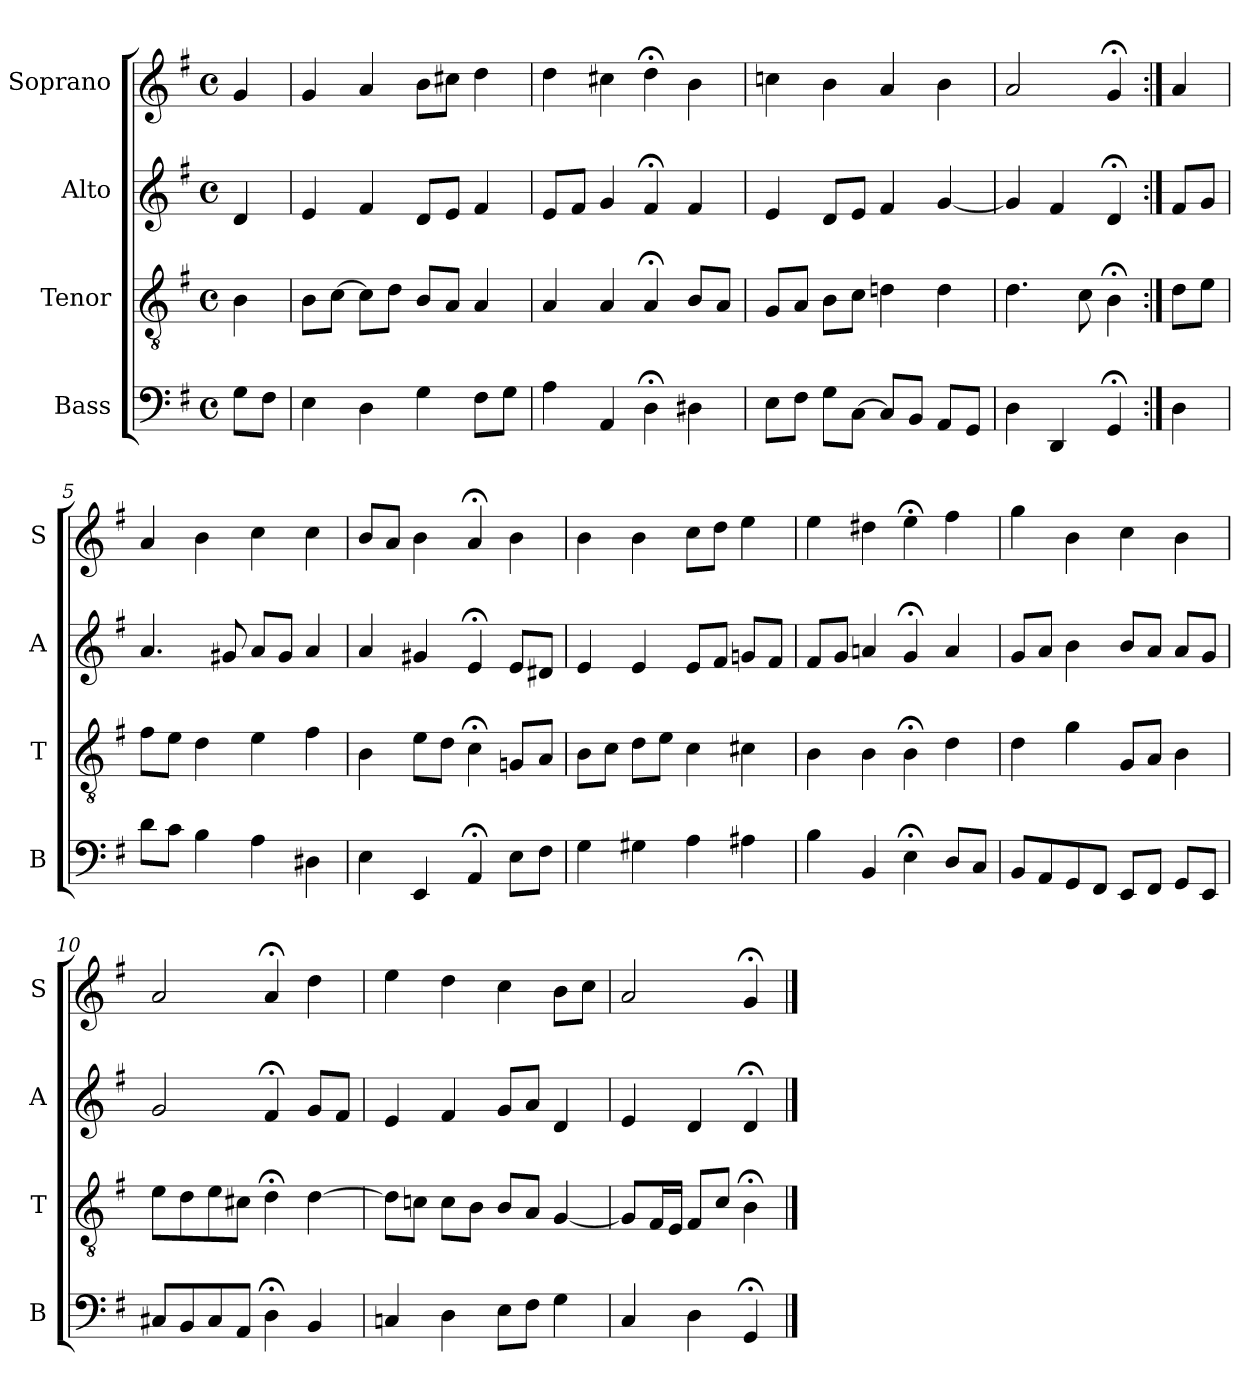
**kern	**kern	**kern	**kern
*part4	*part3	*part2	*part1
*staff4	*staff3	*staff2	*staff1
*I"Bass	*I"Tenor	*I"Alto	*I"Soprano
*I'B	*I'T	*I'A	*I'S
*clefF4	*clefGv2	*clefG2	*clefG2
*k[f#]	*k[f#]	*k[f#]	*k[f#]
*G:	*G:	*G:	*G:
*M4/4	*M4/4	*M4/4	*M4/4
*met(c)	*met(c)	*met(c)	*met(c)
*MM100	*MM100	*MM100	*MM100
=	=	=	=
8GL	4B	4d	4g
8F#J	.	.	.
=1	=1	=1	=1
4E	8BL	4e	4g
.	[8cJ	.	.
4D	8cL]	4f#	4a
.	8dJ	.	.
4G	8BL	8dL	8bL
.	8AJ	8eJ	8cc#XJ
8F#L	4A	4f#	4dd
8GJ	.	.	.
=2	=2	=2	=2
4A	4A	8eL	4dd
.	.	8f#J	.
4AA	4A	4g	4cc#X
4D;<	4A;<	4f#;<	4dd;<
4D#X	8BL	4f#	4b
.	8AJ	.	.
=3	=3	=3	=3
8EL	8GL	4e	4ccn
8F#J	8AJ	.	.
8GL	8BL	8dL	4b
[8CJ	8cJ	8eJ	.
8CiL]	4dni	4f#i	4ai
8BBJ	.	.	.
8AAL	4d	[4g	4b
8GGJ	.	.	.
=4	=4	=4	=4
4D	4.d	4g]	2a
4DD	.	4f#	.
.	8c	.	.
4GG;<	4B;<	4d;<	4g;<
=:|!	=:|!	=:|!	=:|!
4D	8dL	8f#L	4a
.	8eJ	8gJ	.
=5	=5	=5	=5
8dL	8f#L	4.a	4a
8cJ	8eJ	.	.
4B	4d	.	4b
.	.	8g#X	.
4A	4e	8aL	4cc
.	.	8g#J	.
4D#X	4f#	4a	4cc
=6	=6	=6	=6
4E	4B	4a	8bL
.	.	.	8aJ
4EE	8eL	4g#X	4b
.	8dJ	.	.
4AA;<	4c;<	4e;<	4a;<
8EL	8GnL	8eL	4b
8F#J	8AJ	8d#XJ	.
=7	=7	=7	=7
4G	8BL	4e	4b
.	8cJ	.	.
4G#X	8dL	4e	4b
.	8eJ	.	.
4A	4c	8eL	8ccL
.	.	8f#J	8ddJ
4A#X	4c#X	8gnL	4ee
.	.	8f#J	.
=8	=8	=8	=8
4B	4B	8f#L	4ee
.	.	8gJ	.
4BB	4B	4an	4dd#X
4E;<	4B;<	4g;<	4ee;<
8DL	4d	4a	4ff#
8CJ	.	.	.
=9	=9	=9	=9
8BBL	4d	8gL	4gg
8AA	.	8aJ	.
8GG	4g	4b	4b
8FF#J	.	.	.
8EEL	8GL	8bL	4cc
8FF#J	8AJ	8aJ	.
8GGL	4B	8aL	4b
8EEJ	.	8gJ	.
=10	=10	=10	=10
8C#XL	8eL	2g	2a
8BB	8d	.	.
8C#	8e	.	.
8AAJ	8c#XJ	.	.
4D;<	4d;<	4f#;<	4a;<
4BB	[4d	8gL	4dd
.	.	8f#J	.
=11	=11	=11	=11
4Cn	8dL]	4e	4ee
.	8cnJ	.	.
4D	8cL	4f#	4dd
.	8BJ	.	.
8EL	8BL	8gL	4cc
8F#J	8AJ	8aJ	.
4G	[4G	4d	8bL
.	.	.	8ccJ
=12	=12	=12	=12
4C	8GL]	4e	2a
.	16F#L	.	.
.	16EJJ	.	.
4D	8F#L	4d	.
.	8cJ	.	.
4GG;<	4B;<	4d;<	4g;<
==	==	==	==
*-	*-	*-	*-
